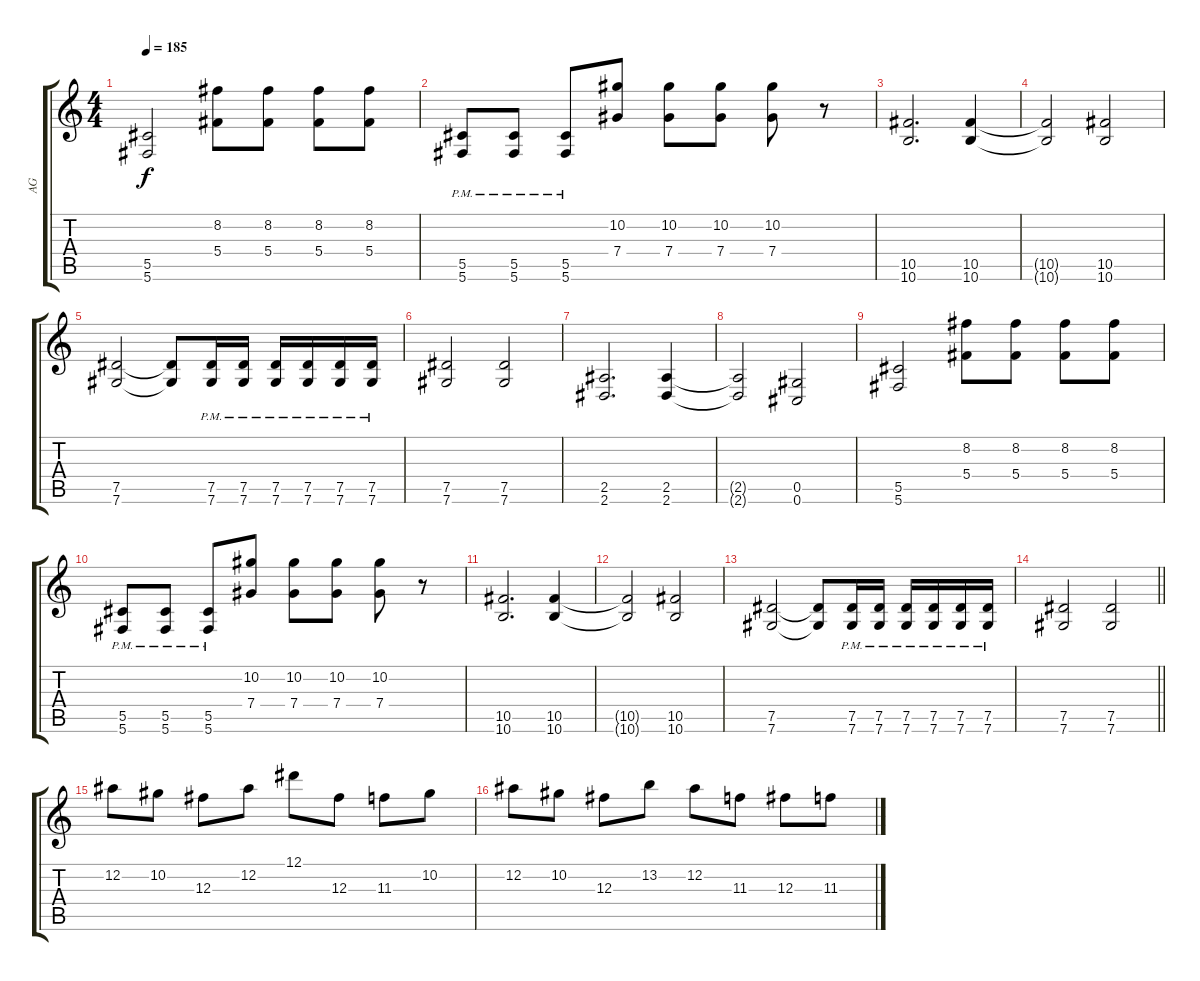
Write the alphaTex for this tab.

\track ("AG" "AG") {instrument distortionguitar}
\staff {score tabs}
\tuning (Eb4 Bb3 Gb3 Db3 Ab2 Db2) {hide}
\ts (4 4)
\tempo 185
\clef g2
\ks c
(5.5 5.6).2{dy f} (8.2 5.4).8 (8.2 5.4).8 (8.2 5.4).8 (8.2 5.4).8 |
(5.5{pm} 5.6{pm}).8 (5.5{pm} 5.6{pm}).8 (5.5{pm} 5.6{pm}).8 (10.2 7.4).8 (10.2 7.4).8 (10.2 7.4).8 (10.2 7.4).8 r.8 |
(10.5 10.6).2{d} (10.5 10.6).4 |
(10.5{t} 10.6{t}).2 (10.5 10.6).2 |
(7.5 7.6).2 (7.5{t} 7.6{t}).8 (7.5{pm} 7.6{pm}).16 (7.5{pm} 7.6{pm}).16 (7.5{pm} 7.6{pm}).16 (7.5{pm} 7.6{pm}).16 (7.5{pm} 7.6{pm}).16 (7.5{pm} 7.6{pm}).16 |
(7.5 7.6).2 (7.5 7.6).2 |
(2.5 2.6).2{d} (2.5 2.6).4 |
(2.5{t} 2.6{t}).2 (0.5 0.6).2 |
(5.5 5.6).2 (8.2 5.4).8 (8.2 5.4).8 (8.2 5.4).8 (8.2 5.4).8 |
(5.5{pm} 5.6{pm}).8 (5.5{pm} 5.6{pm}).8 (5.5{pm} 5.6{pm}).8 (10.2 7.4).8 (10.2 7.4).8 (10.2 7.4).8 (10.2 7.4).8 r.8 |
(10.5 10.6).2{d} (10.5 10.6).4 |
(10.5{t} 10.6{t}).2 (10.5 10.6).2 |
(7.5 7.6).2 (7.5{t} 7.6{t}).8 (7.5{pm} 7.6{pm}).16 (7.5{pm} 7.6{pm}).16 (7.5{pm} 7.6{pm}).16 (7.5{pm} 7.6{pm}).16 (7.5{pm} 7.6{pm}).16 (7.5{pm} 7.6{pm}).16 |
\barLineRight lightlight
(7.5 7.6).2 (7.5 7.6).2 |
12.2.8 10.2.8 12.3.8 12.2.8 12.1.8 12.3.8 11.3.8 10.2.8 |
12.2.8 10.2.8 12.3.8 13.2.8 12.2.8 11.3.8 12.3.8 11.3.8
